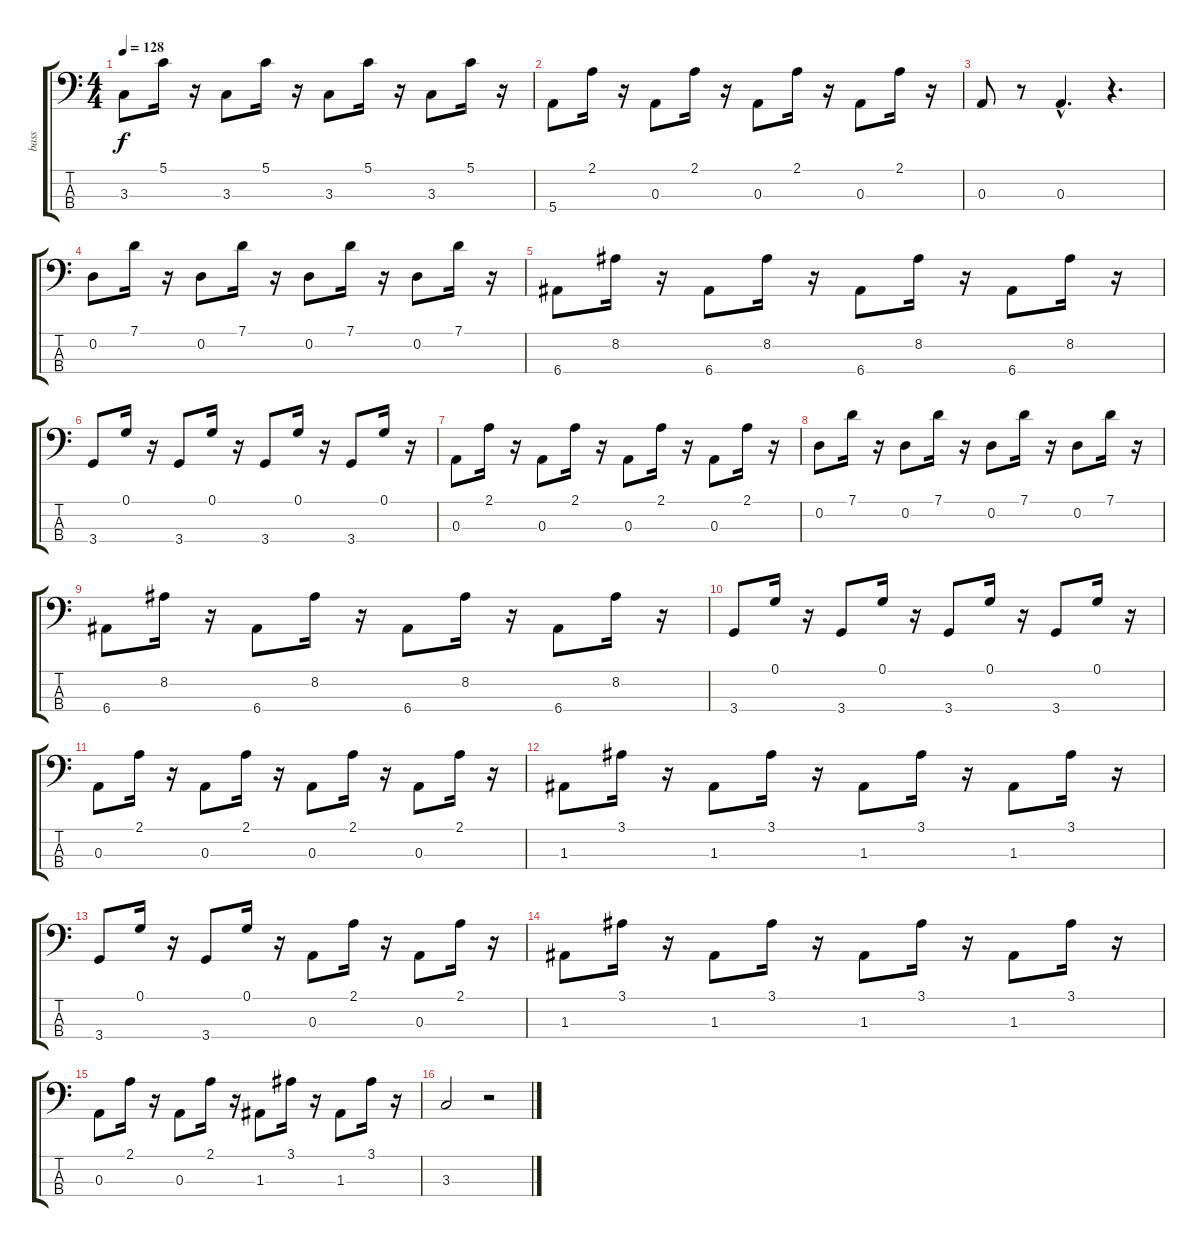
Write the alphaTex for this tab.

\track ("bass" "bass") {instrument electricbassfinger}
\staff {score tabs}
\tuning (G2 D2 A1 E1) {hide}
\ts (4 4)
\tempo 128
\clef f4
\ks c
3.3.8{dy f} 5.1.16 r.16 3.3.8 5.1.16 r.16 3.3.8 5.1.16 r.16 3.3.8 5.1.16 r.16 |
5.4.8 2.1.16 r.16 0.3.8 2.1.16 r.16 0.3.8 2.1.16 r.16 0.3.8 2.1.16 r.16 |
0.3.8 r.8 0.3{hac}.4{d} r.4{d} |
0.2.8 7.1.16 r.16 0.2.8 7.1.16 r.16 0.2.8 7.1.16 r.16 0.2.8 7.1.16 r.16 |
6.4.8 8.2.16 r.16 6.4.8 8.2.16 r.16 6.4.8 8.2.16 r.16 6.4.8 8.2.16 r.16 |
3.4.8 0.1.16 r.16 3.4.8 0.1.16 r.16 3.4.8 0.1.16 r.16 3.4.8 0.1.16 r.16 |
0.3.8 2.1.16 r.16 0.3.8 2.1.16 r.16 0.3.8 2.1.16 r.16 0.3.8 2.1.16 r.16 |
0.2.8 7.1.16 r.16 0.2.8 7.1.16 r.16 0.2.8 7.1.16 r.16 0.2.8 7.1.16 r.16 |
6.4.8 8.2.16 r.16 6.4.8 8.2.16 r.16 6.4.8 8.2.16 r.16 6.4.8 8.2.16 r.16 |
3.4.8 0.1.16 r.16 3.4.8 0.1.16 r.16 3.4.8 0.1.16 r.16 3.4.8 0.1.16 r.16 |
0.3.8 2.1.16 r.16 0.3.8 2.1.16 r.16 0.3.8 2.1.16 r.16 0.3.8 2.1.16 r.16 |
1.3.8 3.1.16 r.16 1.3.8 3.1.16 r.16 1.3.8 3.1.16 r.16 1.3.8 3.1.16 r.16 |
3.4.8 0.1.16 r.16 3.4.8 0.1.16 r.16 0.3.8 2.1.16 r.16 0.3.8 2.1.16 r.16 |
1.3.8 3.1.16 r.16 1.3.8 3.1.16 r.16 1.3.8 3.1.16 r.16 1.3.8 3.1.16 r.16 |
0.3.8 2.1.16 r.16 0.3.8 2.1.16 r.16 1.3.8 3.1.16 r.16 1.3.8 3.1.16 r.16 |
3.3.2 r.2
